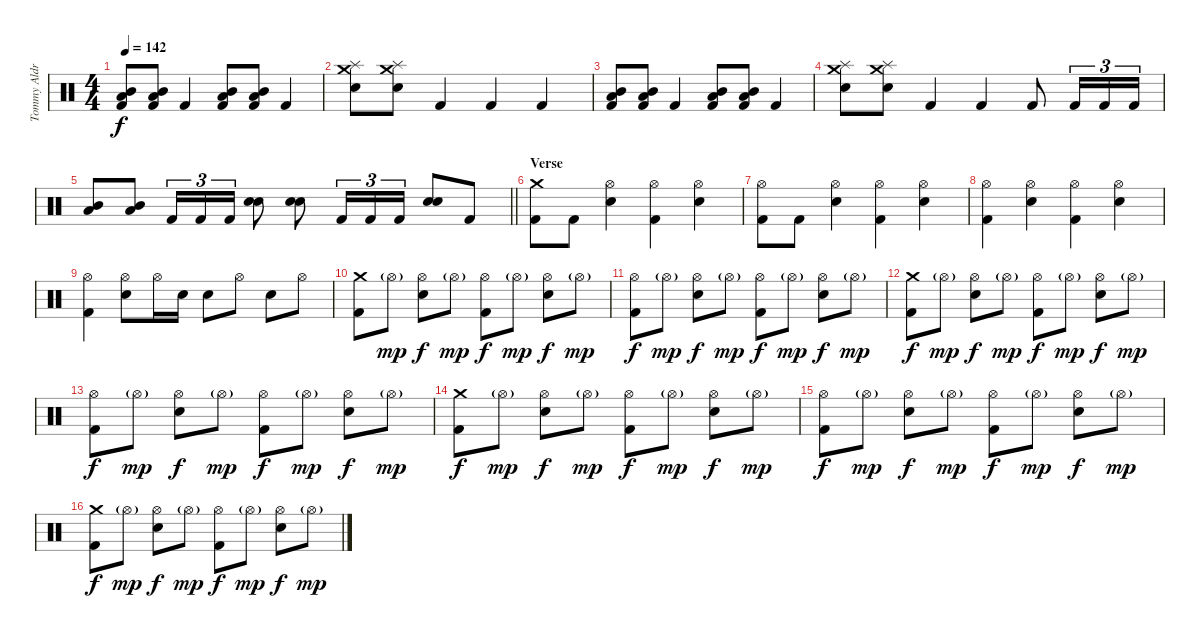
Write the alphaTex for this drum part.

\track ("Tommy Aldridge" "Tommy Aldr") {instrument percussion}
\staff {score}
\articulation defaults
\ts (4 4)
\tempo 142
\clef neutral
\ks c
("Mid Tom (hit)" "Low Tom (hit)" "Kick (hit) 2").8{dy f} ("Mid Tom (hit)" "Low Tom (hit)" "Kick (hit) 2").8 "Kick (hit) 2".4 ("Mid Tom (hit)" "Low Tom (hit)" "Kick (hit) 2").8 ("Mid Tom (hit)" "Low Tom (hit)" "Kick (hit) 2").8 "Kick (hit) 2".4 |
("Crash medium (hit)" "Splash (hit)" "Snare (hit) 2").8 ("Crash medium (hit)" "Splash (hit)" "Snare (hit) 2").8 "Kick (hit) 2".4 "Kick (hit) 2".4 "Kick (hit) 2".4 |
("Mid Tom (hit)" "Low Tom (hit)" "Kick (hit) 2").8 ("Mid Tom (hit)" "Low Tom (hit)" "Kick (hit) 2").8 "Kick (hit) 2".4 ("Mid Tom (hit)" "Low Tom (hit)" "Kick (hit) 2").8 ("Mid Tom (hit)" "Low Tom (hit)" "Kick (hit) 2").8 "Kick (hit) 2".4 |
("Crash medium (hit)" "Splash (hit)" "Snare (hit) 2").8 ("Crash medium (hit)" "Splash (hit)" "Snare (hit) 2").8 "Kick (hit) 2".4 "Kick (hit) 2".4 "Kick (hit) 2".8 "Kick (hit) 2".16{tu (3 2)} "Kick (hit) 2".16{tu (3 2)} "Kick (hit) 2".16{tu (3 2)} |
\barLineRight lightlight
("Mid Tom (hit)" "Low Tom (hit)").8 ("Mid Tom (hit)" "Low Tom (hit)").8 "Kick (hit) 2".16{tu (3 2)} "Kick (hit) 2".16{tu (3 2)} "Kick (hit) 2".16{tu (3 2)} ("Snare (hit) 2" "Snare (hit) 2").8{bd 480} ("Snare (hit) 2" "Snare (hit) 2").8{bd 480} "Kick (hit) 2".16{tu (3 2)} "Kick (hit) 2".16{tu (3 2)} "Kick (hit) 2".16{tu (3 2)} ("Snare (hit) 2" "Snare (hit) 2").8{bd 480} "Kick (hit) 2".8 |
\section ("" "Verse")
("Crash medium (hit)" "Kick (hit) 2").8 "Kick (hit) 2".8 ("Hi-Hat (open)" "Snare (hit) 2").4 ("Hi-Hat (open)" "Kick (hit) 2").4 ("Hi-Hat (open)" "Snare (hit) 2").4 |
("Hi-Hat (open)" "Kick (hit) 2").8 "Kick (hit) 2".8 ("Hi-Hat (open)" "Snare (hit) 2").4 ("Hi-Hat (open)" "Kick (hit) 2").4 ("Hi-Hat (open)" "Snare (hit) 2").4 |
("Hi-Hat (open)" "Kick (hit) 2").4 ("Hi-Hat (open)" "Snare (hit) 2").4 ("Hi-Hat (open)" "Kick (hit) 2").4 ("Hi-Hat (open)" "Snare (hit) 2").4 |
("Hi-Hat (open)" "Kick (hit) 2").4 ("Hi-Hat (open)" "Snare (hit) 2").8 "Hi-Hat (open)".16 "Snare (hit) 2".16 "Snare (hit) 2".8 "Hi-Hat (open)".8 "Snare (hit) 2".8 "Hi-Hat (open)".8 |
("Crash medium (hit)" "Kick (hit) 2").8 "Hi-Hat (open)"{g}.8{dy mp} ("Hi-Hat (open)" "Snare (hit) 2").8{dy f} "Hi-Hat (open)"{g}.8{dy mp} ("Hi-Hat (open)" "Kick (hit) 2").8{dy f} "Hi-Hat (open)"{g}.8{dy mp} ("Hi-Hat (open)" "Snare (hit) 2").8{dy f} "Hi-Hat (open)"{g}.8{dy mp} |
("Hi-Hat (open)" "Kick (hit) 2").8{dy f} "Hi-Hat (open)"{g}.8{dy mp} ("Hi-Hat (open)" "Snare (hit) 2").8{dy f} "Hi-Hat (open)"{g}.8{dy mp} ("Hi-Hat (open)" "Kick (hit) 2").8{dy f} "Hi-Hat (open)"{g}.8{dy mp} ("Hi-Hat (open)" "Snare (hit) 2").8{dy f} "Hi-Hat (open)"{g}.8{dy mp} |
("Crash medium (hit)" "Kick (hit) 2").8{dy f} "Hi-Hat (open)"{g}.8{dy mp} ("Hi-Hat (open)" "Snare (hit) 2").8{dy f} "Hi-Hat (open)"{g}.8{dy mp} ("Hi-Hat (open)" "Kick (hit) 2").8{dy f} "Hi-Hat (open)"{g}.8{dy mp} ("Hi-Hat (open)" "Snare (hit) 2").8{dy f} "Hi-Hat (open)"{g}.8{dy mp} |
("Hi-Hat (open)" "Kick (hit) 2").8{dy f} "Hi-Hat (open)"{g}.8{dy mp} ("Hi-Hat (open)" "Snare (hit) 2").8{dy f} "Hi-Hat (open)"{g}.8{dy mp} ("Hi-Hat (open)" "Kick (hit) 2").8{dy f} "Hi-Hat (open)"{g}.8{dy mp} ("Hi-Hat (open)" "Snare (hit) 2").8{dy f} "Hi-Hat (open)"{g}.8{dy mp} |
("Crash medium (hit)" "Kick (hit) 2").8{dy f} "Hi-Hat (open)"{g}.8{dy mp} ("Hi-Hat (open)" "Snare (hit) 2").8{dy f} "Hi-Hat (open)"{g}.8{dy mp} ("Hi-Hat (open)" "Kick (hit) 2").8{dy f} "Hi-Hat (open)"{g}.8{dy mp} ("Hi-Hat (open)" "Snare (hit) 2").8{dy f} "Hi-Hat (open)"{g}.8{dy mp} |
("Hi-Hat (open)" "Kick (hit) 2").8{dy f} "Hi-Hat (open)"{g}.8{dy mp} ("Hi-Hat (open)" "Snare (hit) 2").8{dy f} "Hi-Hat (open)"{g}.8{dy mp} ("Hi-Hat (open)" "Kick (hit) 2").8{dy f} "Hi-Hat (open)"{g}.8{dy mp} ("Hi-Hat (open)" "Snare (hit) 2").8{dy f} "Hi-Hat (open)"{g}.8{dy mp} |
("Crash medium (hit)" "Kick (hit) 2").8{dy f} "Hi-Hat (open)"{g}.8{dy mp} ("Hi-Hat (open)" "Snare (hit) 2").8{dy f} "Hi-Hat (open)"{g}.8{dy mp} ("Hi-Hat (open)" "Kick (hit) 2").8{dy f} "Hi-Hat (open)"{g}.8{dy mp} ("Hi-Hat (open)" "Snare (hit) 2").8{dy f} "Hi-Hat (open)"{g}.8{dy mp}
